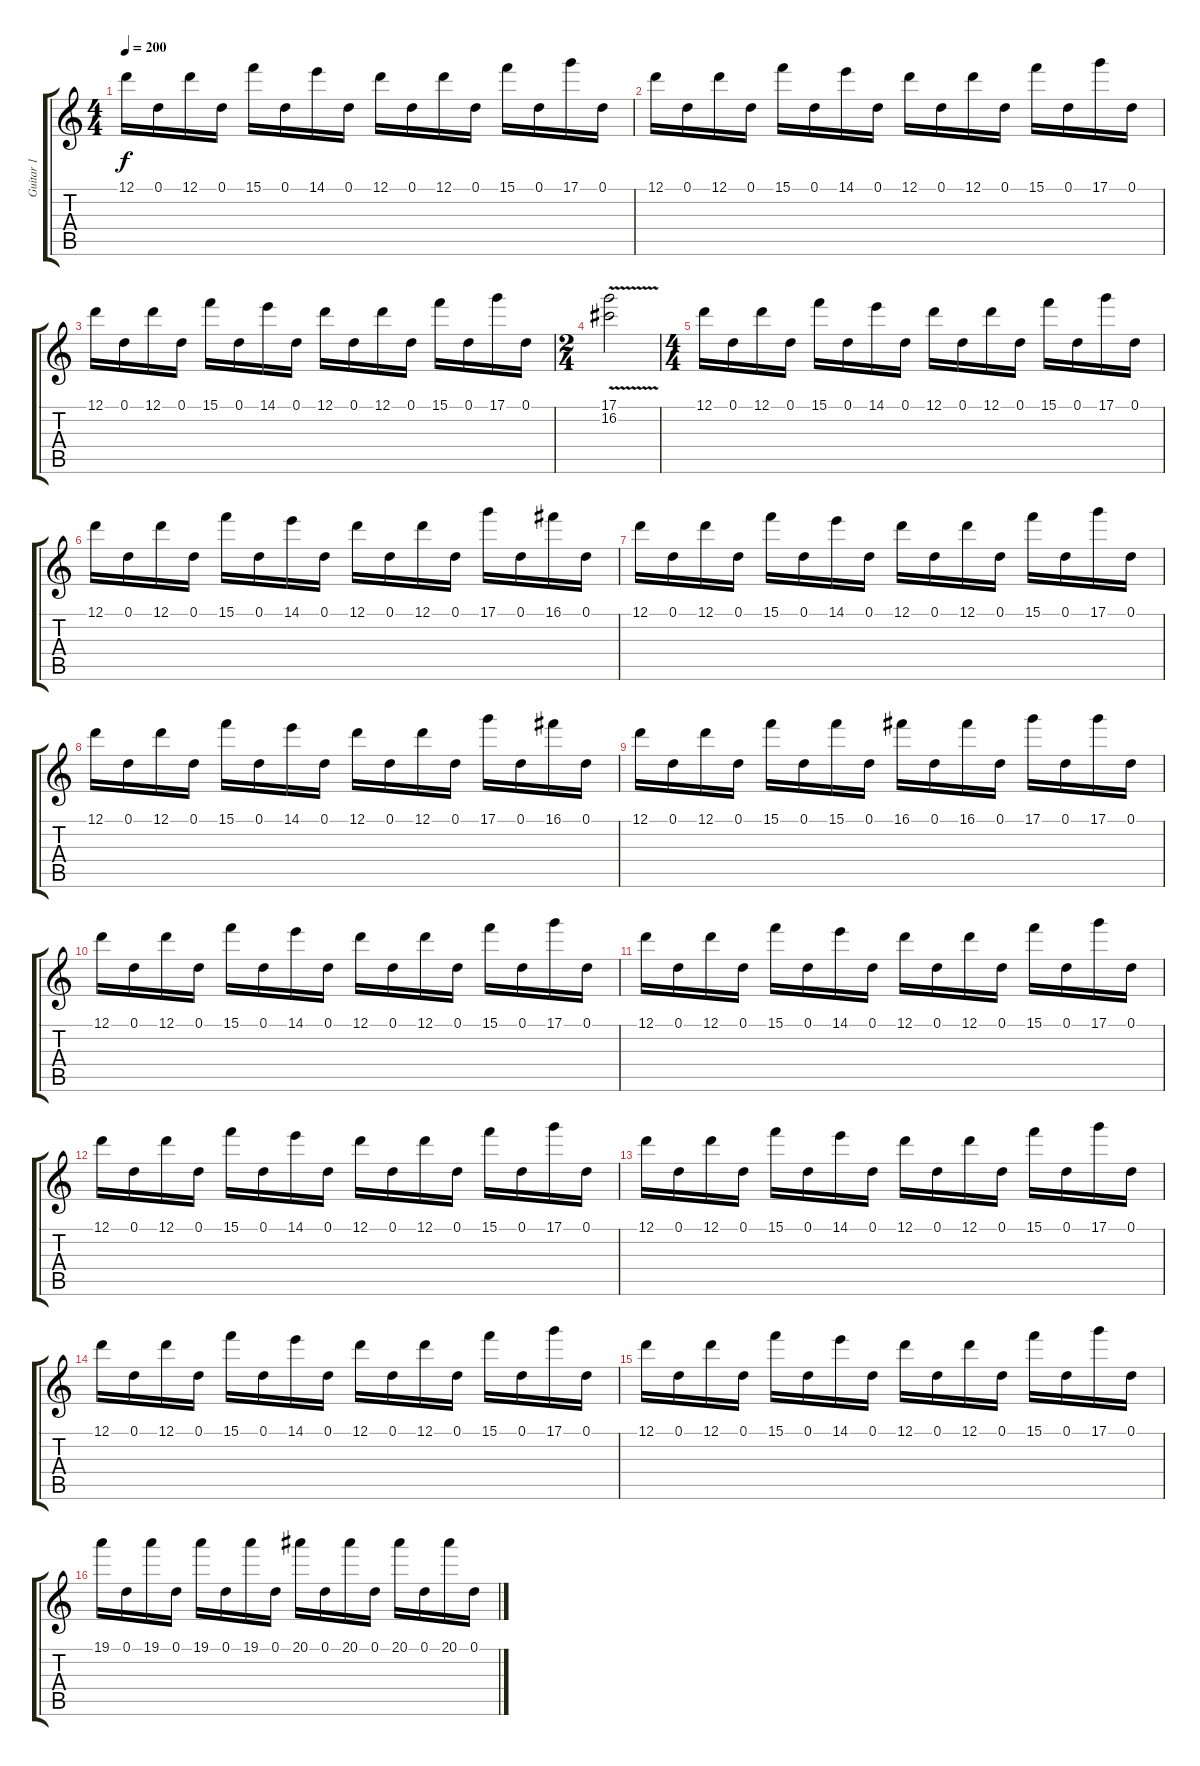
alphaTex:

\track ("Guitar 1" "Guitar 1") {instrument distortionguitar}
\staff {score tabs}
\tuning (D4 A3 F3 C3 G2 C2) {hide}
\ts (4 4)
\tempo 200
\clef g2
\ks c
12.1.16{dy f} 0.1.16 12.1.16 0.1.16 15.1.16 0.1.16 14.1.16 0.1.16 12.1.16 0.1.16 12.1.16 0.1.16 15.1.16 0.1.16 17.1.16 0.1.16 |
12.1.16 0.1.16 12.1.16 0.1.16 15.1.16 0.1.16 14.1.16 0.1.16 12.1.16 0.1.16 12.1.16 0.1.16 15.1.16 0.1.16 17.1.16 0.1.16 |
12.1.16 0.1.16 12.1.16 0.1.16 15.1.16 0.1.16 14.1.16 0.1.16 12.1.16 0.1.16 12.1.16 0.1.16 15.1.16 0.1.16 17.1.16 0.1.16 |
\ts (2 4)
(17.1{v} 16.2{v}).2 |
\ts (4 4)
12.1.16 0.1.16 12.1.16 0.1.16 15.1.16 0.1.16 14.1.16 0.1.16 12.1.16 0.1.16 12.1.16 0.1.16 15.1.16 0.1.16 17.1.16 0.1.16 |
12.1.16 0.1.16 12.1.16 0.1.16 15.1.16 0.1.16 14.1.16 0.1.16 12.1.16 0.1.16 12.1.16 0.1.16 17.1.16 0.1.16 16.1.16 0.1.16 |
12.1.16 0.1.16 12.1.16 0.1.16 15.1.16 0.1.16 14.1.16 0.1.16 12.1.16 0.1.16 12.1.16 0.1.16 15.1.16 0.1.16 17.1.16 0.1.16 |
12.1.16 0.1.16 12.1.16 0.1.16 15.1.16 0.1.16 14.1.16 0.1.16 12.1.16 0.1.16 12.1.16 0.1.16 17.1.16 0.1.16 16.1.16 0.1.16 |
12.1.16 0.1.16 12.1.16 0.1.16 15.1.16 0.1.16 15.1.16 0.1.16 16.1.16 0.1.16 16.1.16 0.1.16 17.1.16 0.1.16 17.1.16 0.1.16 |
12.1.16 0.1.16 12.1.16 0.1.16 15.1.16 0.1.16 14.1.16 0.1.16 12.1.16 0.1.16 12.1.16 0.1.16 15.1.16 0.1.16 17.1.16 0.1.16 |
12.1.16 0.1.16 12.1.16 0.1.16 15.1.16 0.1.16 14.1.16 0.1.16 12.1.16 0.1.16 12.1.16 0.1.16 15.1.16 0.1.16 17.1.16 0.1.16 |
12.1.16 0.1.16 12.1.16 0.1.16 15.1.16 0.1.16 14.1.16 0.1.16 12.1.16 0.1.16 12.1.16 0.1.16 15.1.16 0.1.16 17.1.16 0.1.16 |
12.1.16 0.1.16 12.1.16 0.1.16 15.1.16 0.1.16 14.1.16 0.1.16 12.1.16 0.1.16 12.1.16 0.1.16 15.1.16 0.1.16 17.1.16 0.1.16 |
12.1.16 0.1.16 12.1.16 0.1.16 15.1.16 0.1.16 14.1.16 0.1.16 12.1.16 0.1.16 12.1.16 0.1.16 15.1.16 0.1.16 17.1.16 0.1.16 |
12.1.16 0.1.16 12.1.16 0.1.16 15.1.16 0.1.16 14.1.16 0.1.16 12.1.16 0.1.16 12.1.16 0.1.16 15.1.16 0.1.16 17.1.16 0.1.16 |
19.1.16 0.1.16 19.1.16 0.1.16 19.1.16 0.1.16 19.1.16 0.1.16 20.1.16 0.1.16 20.1.16 0.1.16 20.1.16 0.1.16 20.1.16 0.1.16
